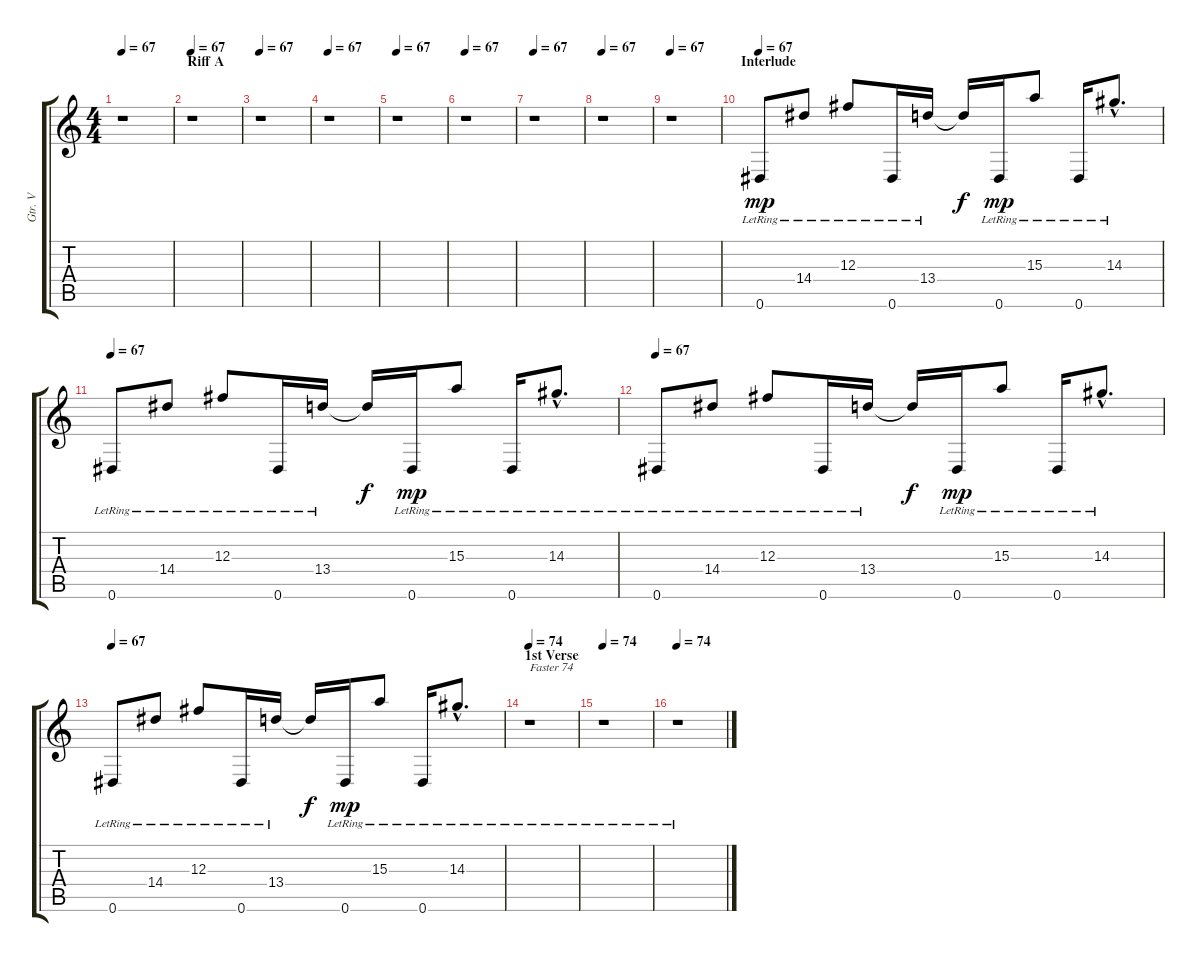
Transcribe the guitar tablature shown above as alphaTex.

\track ("Gtr. V" "Gtr. V") {instrument electricguitarclean}
\staff {score tabs}
\tuning (Eb4 Bb3 Gb3 Db3 Ab2 Eb2) {hide}
\ts (4 4)
\tempo 67
\clef g2
\ks c
r.1{dy mp} |
\section ("" "Riff A")
\tempo 67
r.1 |
\tempo 67
r.1 |
\tempo 67
r.1 |
\tempo 67
r.1 |
\tempo 67
r.1 |
\tempo 67
r.1 |
\tempo 67
r.1 |
\tempo 67
r.1 |
\section ("" "Interlude")
\tempo 67
0.6{lr}.8 14.4{lr}.8 12.3{lr}.8 0.6{lr}.16 13.4{lr}.16 13.4{t}.16{dy f} 0.6{lr}.16{dy mp} 15.3{lr}.8 0.6{lr}.16 14.3{hac lr}.8{d} |
\tempo 67
0.6{lr}.8 14.4{lr}.8 12.3{lr}.8 0.6{lr}.16 13.4{lr}.16 13.4{t}.16{dy f} 0.6{lr}.16{dy mp} 15.3{lr}.8 0.6{lr}.16 14.3{hac lr}.8{d} |
\tempo 67
0.6{lr}.8 14.4{lr}.8 12.3{lr}.8 0.6{lr}.16 13.4{lr}.16 13.4{t}.16{dy f} 0.6{lr}.16{dy mp} 15.3{lr}.8 0.6{lr}.16 14.3{hac lr}.8{d} |
\tempo 67
0.6{lr}.8 14.4{lr}.8 12.3{lr}.8 0.6{lr}.16 13.4{lr}.16 13.4{t}.16{dy f} 0.6{lr}.16{dy mp} 15.3{lr}.8 0.6{lr}.16 14.3{hac lr}.8{d} |
\section ("" "1st Verse")
\tempo 74
r.1{txt "Faster 74"} |
\tempo 74
r.1 |
\tempo 74
r.1
